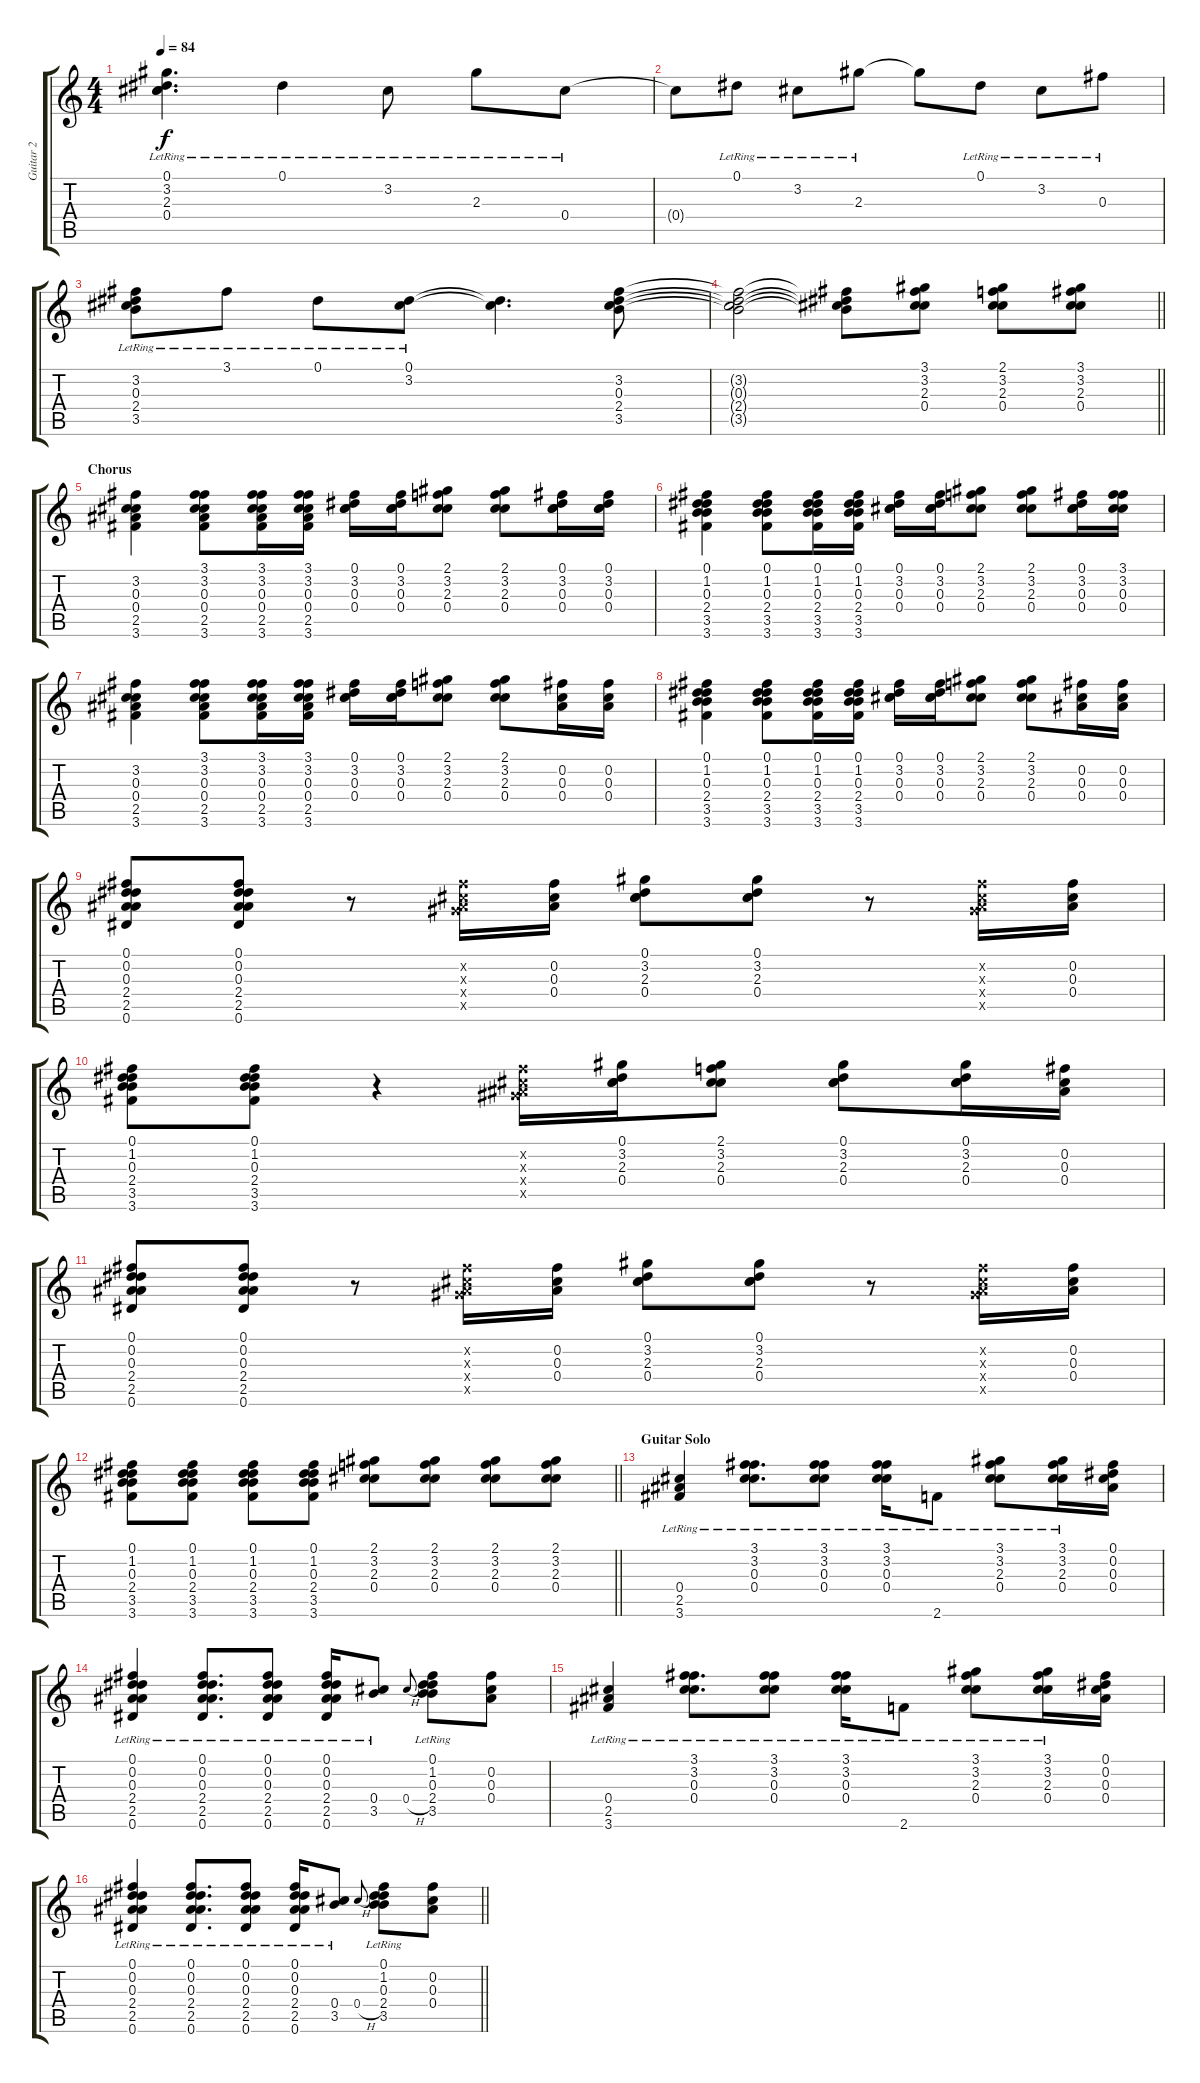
\track ("Guitar 2" "Guitar 2") {instrument electricguitarclean}
\staff {score tabs}
\tuning (Eb4 Bb3 Gb4 Db4 Ab3 Eb3) {hide}
\ts (4 4)
\tempo 84
\clef g2
\ks c
(0.1{lr} 3.2{lr} 2.3{lr} 0.4{lr}).4{d dy f} 0.1{lr}.4 3.2{lr}.8 2.3{lr}.8 0.4{lr}.8 |
0.4{t}.8 0.1{lr}.8 3.2{lr}.8 2.3{lr}.8 2.3{t}.8 0.1{lr}.8 3.2{lr}.8 0.3{lr}.8 |
(3.2{lr} 0.3{lr} 2.4{lr} 3.5{lr}).8 3.1{lr}.8 0.1{lr}.8 (0.1{lr} 3.2{lr}).8 (0.1{t} 3.2{t}).4{d} (3.2 0.3 2.4 3.5).8 |
\barLineRight lightlight
(3.2{t} 0.3{t} 2.4{t} 3.5{t}).2 (3.2{t} 0.3{t} 2.4{t} 3.5{t}).8 (3.1 3.2 2.3 0.4).8 (2.1 3.2 2.3 0.4).8 (3.1 3.2 2.3 0.4).8 |
\section ("" "Chorus")
(3.2 0.3 0.4 2.5 3.6).4 (3.1 3.2 0.3 0.4 2.5 3.6).8 (3.1 3.2 0.3 0.4 2.5 3.6).16 (3.1 3.2 0.3 0.4 2.5 3.6).16 (0.1 3.2 0.3 0.4).16 (0.1 3.2 0.3 0.4).16 (2.1 3.2 2.3 0.4).8 (2.1 3.2 2.3 0.4).8 (0.1 3.2 0.3 0.4).16 (0.1 3.2 0.3 0.4).16 |
(0.1 1.2 0.3 2.4 3.5 3.6).4 (0.1 1.2 0.3 2.4 3.5 3.6).8 (0.1 1.2 0.3 2.4 3.5 3.6).16 (0.1 1.2 0.3 2.4 3.5 3.6).16 (0.1 3.2 0.3 0.4).16 (0.1 3.2 0.3 0.4).16 (2.1 3.2 2.3 0.4).8 (2.1 3.2 2.3 0.4).8 (0.1 3.2 0.3 0.4).16 (3.1 3.2 0.3 0.4).16 |
(3.2 0.3 0.4 2.5 3.6).4 (3.1 3.2 0.3 0.4 2.5 3.6).8 (3.1 3.2 0.3 0.4 2.5 3.6).16 (3.1 3.2 0.3 0.4 2.5 3.6).16 (0.1 3.2 0.3 0.4).16 (0.1 3.2 0.3 0.4).16 (2.1 3.2 2.3 0.4).8 (2.1 3.2 2.3 0.4).8 (0.2 0.3 0.4).16 (0.2 0.3 0.4).16 |
(0.1 1.2 0.3 2.4 3.5 3.6).4 (0.1 1.2 0.3 2.4 3.5 3.6).8 (0.1 1.2 0.3 2.4 3.5 3.6).16 (0.1 1.2 0.3 2.4 3.5 3.6).16 (0.1 3.2 0.3 0.4).16 (0.1 3.2 0.3 0.4).16 (2.1 3.2 2.3 0.4).8 (2.1 3.2 2.3 0.4).8 (0.2 0.3 0.4).16 (0.2 0.3 0.4).16 |
(0.1 0.2 0.3 2.4 2.5 0.6).8 (0.1 0.2 0.3 2.4 2.5 0.6).8 r.8 (0.2{x} 0.3{x} 0.4{x} 0.5{x}).16 (0.2 0.3 0.4).16 (0.1 3.2 2.3 0.4).8 (0.1 3.2 2.3 0.4).8 r.8 (0.2{x} 0.3{x} 0.4{x} 0.5{x}).16 (0.2 0.3 0.4).16 |
(0.1 1.2 0.3 2.4 3.5 3.6).8 (0.1 1.2 0.3 2.4 3.5 3.6).8 r.4 (0.2{x} 0.3{x} 0.4{x} 0.5{x}).16 (0.1 3.2 2.3 0.4).16 (2.1 3.2 2.3 0.4).8 (0.1 3.2 2.3 0.4).8 (0.1 3.2 2.3 0.4).16 (0.2 0.3 0.4).16 |
(0.1 0.2 0.3 2.4 2.5 0.6).8 (0.1 0.2 0.3 2.4 2.5 0.6).8 r.8 (0.2{x} 0.3{x} 0.4{x} 0.5{x}).16 (0.2 0.3 0.4).16 (0.1 3.2 2.3 0.4).8 (0.1 3.2 2.3 0.4).8 r.8 (0.2{x} 0.3{x} 0.4{x} 0.5{x}).16 (0.2 0.3 0.4).16 |
\barLineRight lightlight
(0.1 1.2 0.3 2.4 3.5 3.6).8 (0.1 1.2 0.3 2.4 3.5 3.6).8 (0.1 1.2 0.3 2.4 3.5 3.6).8 (0.1 1.2 0.3 2.4 3.5 3.6).8 (2.1 3.2 2.3 0.4).8 (2.1 3.2 2.3 0.4).8 (2.1 3.2 2.3 0.4).8 (2.1 3.2 2.3 0.4).8 |
\section ("" "Guitar Solo")
(0.4{lr} 2.5{lr} 3.6{lr}).4 (3.1{lr} 3.2{lr} 0.3{lr} 0.4{lr}).8{d} (3.1{lr} 3.2{lr} 0.3{lr} 0.4{lr}).8 (3.1{lr} 3.2{lr} 0.3{lr} 0.4{lr}).16 2.6{lr}.8 (3.1{lr} 3.2{lr} 2.3{lr} 0.4{lr}).8 (3.1{lr} 3.2{lr} 2.3{lr} 0.4{lr}).16 (0.1 0.2 0.3 0.4).16 |
(0.1{lr} 0.2{lr} 0.3{lr} 2.4{lr} 2.5{lr} 0.6{lr}).4 (0.1{lr} 0.2{lr} 0.3{lr} 2.4{lr} 2.5{lr} 0.6{lr}).8{d} (0.1{lr} 0.2{lr} 0.3{lr} 2.4{lr} 2.5{lr} 0.6{lr}).8 (0.1{lr} 0.2{lr} 0.3{lr} 2.4{lr} 2.5{lr} 0.6{lr}).16 (0.4{lr} 3.5{lr}).8 0.4{h}.8{gr onbeat} (0.1{lr} 1.2{lr} 0.3{lr} 2.4{lr} 3.5{lr}).8 (0.2 0.3 0.4).8 |
(0.4{lr} 2.5{lr} 3.6{lr}).4 (3.1{lr} 3.2{lr} 0.3{lr} 0.4{lr}).8{d} (3.1{lr} 3.2{lr} 0.3{lr} 0.4{lr}).8 (3.1{lr} 3.2{lr} 0.3{lr} 0.4{lr}).16 2.6{lr}.8 (3.1{lr} 3.2{lr} 2.3{lr} 0.4{lr}).8 (3.1{lr} 3.2{lr} 2.3{lr} 0.4{lr}).16 (0.1 0.2 0.3 0.4).16 |
\barLineRight lightlight
(0.1{lr} 0.2{lr} 0.3{lr} 2.4{lr} 2.5{lr} 0.6{lr}).4 (0.1{lr} 0.2{lr} 0.3{lr} 2.4{lr} 2.5{lr} 0.6{lr}).8{d} (0.1{lr} 0.2{lr} 0.3{lr} 2.4{lr} 2.5{lr} 0.6{lr}).8 (0.1{lr} 0.2{lr} 0.3{lr} 2.4{lr} 2.5{lr} 0.6{lr}).16 (0.4{lr} 3.5{lr}).8 0.4{h}.8{gr onbeat} (0.1{lr} 1.2{lr} 0.3{lr} 2.4{lr} 3.5{lr}).8 (0.2 0.3 0.4).8
